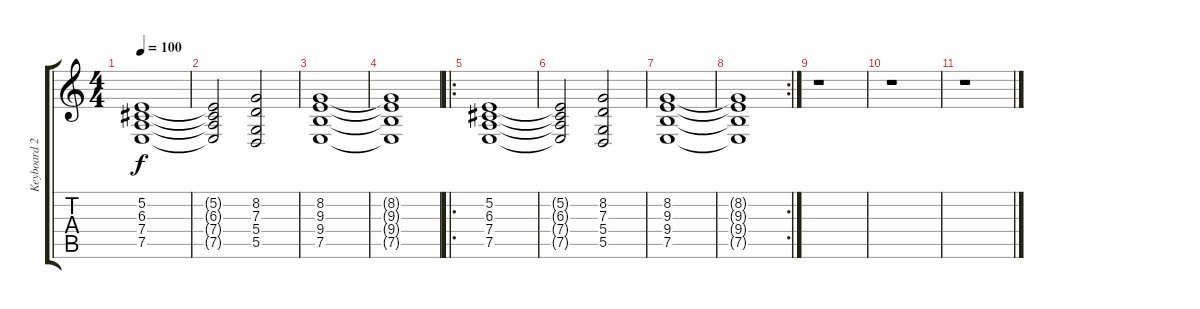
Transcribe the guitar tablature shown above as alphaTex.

\track ("Keyboard 2" "Keyboard 2") {instrument stringensemble1}
\staff {score tabs}
\tuning (E4 B3 G3 D3 A2 E2) {hide}
\ts (4 4)
\tempo 100
\clef g2
\ks c
(5.2 6.3 7.4 7.5).1{dy f volume 10} |
(5.2{t} 6.3{t} 7.4{t} 7.5{t}).2 (8.2 7.3 5.4 5.5).2 |
(8.2 9.3 9.4 7.5).1 |
(8.2{t} 9.3{t} 9.4{t} 7.5{t}).1 |
\ro
(5.2 6.3 7.4 7.5).1{volume 10} |
(5.2{t} 6.3{t} 7.4{t} 7.5{t}).2 (8.2 7.3 5.4 5.5).2 |
(8.2 9.3 9.4 7.5).1 |
\rc 2
(8.2{t} 9.3{t} 9.4{t} 7.5{t}).1 |
r.1 |
r.1 |
r.1
